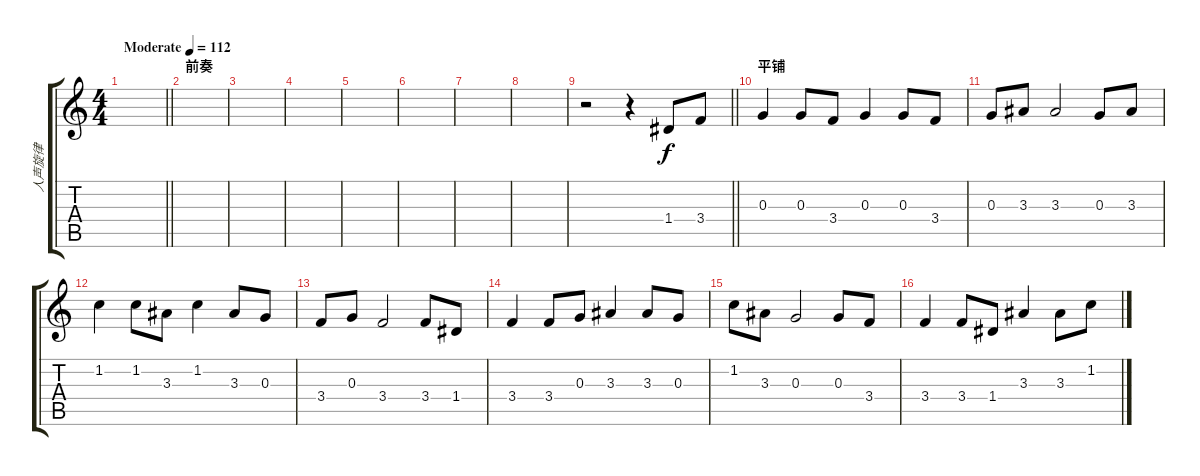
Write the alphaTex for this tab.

\track ("人声旋律" "人声旋律") {instrument acousticbass}
\staff {score tabs}
\tuning (E4 B3 G3 D3 A2 E2) {hide}
\ts (4 4)
\tempo (112 "Moderate")
\clef g2
\barLineRight lightlight
\ks c
|
\section ("" "前奏")
|
|
|
|
|
|
|
\barLineRight lightlight
r.2 r.4 1.4.8 3.4.8 |
\section ("" "平铺")
0.3.4 0.3.8 3.4.8 0.3.4 0.3.8 3.4.8 |
0.3.8 3.3.8 3.3.2 0.3.8 3.3.8 |
1.2.4 1.2.8 3.3.8 1.2.4 3.3.8 0.3.8 |
3.4.8 0.3.8 3.4.2 3.4.8 1.4.8 |
3.4.4 3.4.8 0.3.8 3.3.4 3.3.8 0.3.8 |
1.2.8 3.3.8 0.3.2 0.3.8 3.4.8 |
3.4.4 3.4.8 1.4.8 3.3.4 3.3.8 1.2.8
